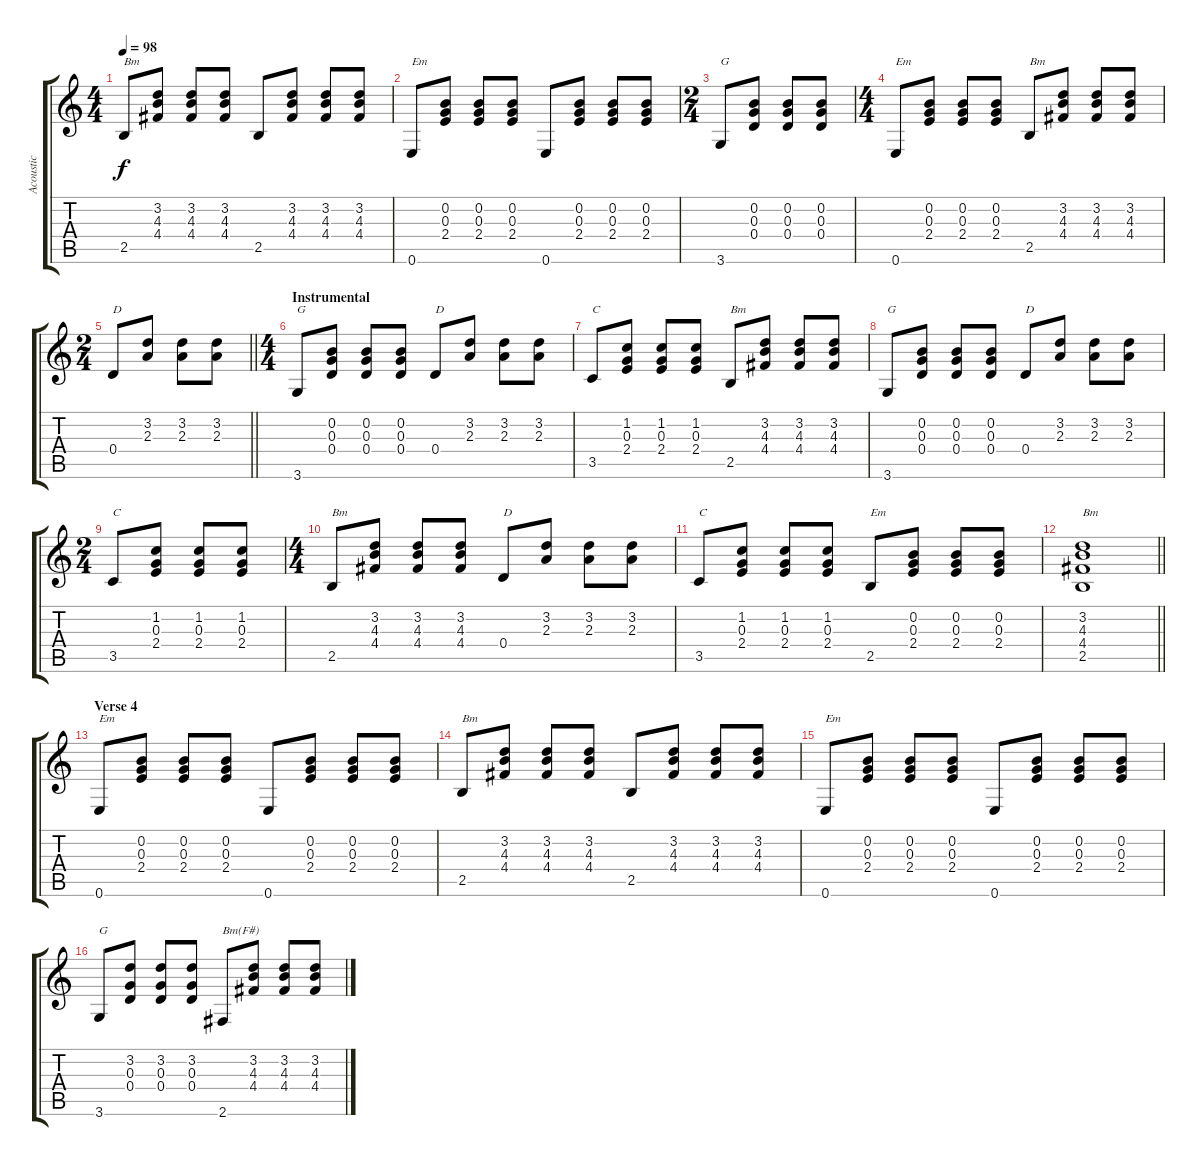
\track ("Acoustic" "Acoustic") {instrument acousticguitarsteel}
\staff {score tabs}
\tuning (E4 B3 G3 D3 A2 E2) {hide}
\ts (4 4)
\tempo 98
\clef g2
\ks c
2.5.8{txt "Bm" dy f} (3.2 4.3 4.4).8 (3.2 4.3 4.4).8 (3.2 4.3 4.4).8 2.5.8 (3.2 4.3 4.4).8 (3.2 4.3 4.4).8 (3.2 4.3 4.4).8 |
0.6.8{txt "Em"} (0.2 0.3 2.4).8 (0.2 0.3 2.4).8 (0.2 0.3 2.4).8 0.6.8 (0.2 0.3 2.4).8 (0.2 0.3 2.4).8 (0.2 0.3 2.4).8 |
\ts (2 4)
3.6.8{txt "G"} (0.2 0.3 0.4).8 (0.2 0.3 0.4).8 (0.2 0.3 0.4).8 |
\ts (4 4)
0.6.8{txt "Em"} (0.2 0.3 2.4).8 (0.2 0.3 2.4).8 (0.2 0.3 2.4).8 2.5.8{txt "Bm"} (3.2 4.3 4.4).8 (3.2 4.3 4.4).8 (3.2 4.3 4.4).8 |
\ts (2 4)
\barLineRight lightlight
0.4.8{txt "D"} (3.2 2.3).8 (3.2 2.3).8 (3.2 2.3).8 |
\ts (4 4)
\section ("" "Instrumental")
3.6.8{txt "G"} (0.2 0.3 0.4).8 (0.2 0.3 0.4).8 (0.2 0.3 0.4).8 0.4.8{txt "D"} (3.2 2.3).8 (3.2 2.3).8 (3.2 2.3).8 |
3.5.8{txt "C"} (1.2 0.3 2.4).8 (1.2 0.3 2.4).8 (1.2 0.3 2.4).8 2.5.8{txt "Bm"} (3.2 4.3 4.4).8 (3.2 4.3 4.4).8 (3.2 4.3 4.4).8 |
3.6.8{txt "G"} (0.2 0.3 0.4).8 (0.2 0.3 0.4).8 (0.2 0.3 0.4).8 0.4.8{txt "D"} (3.2 2.3).8 (3.2 2.3).8 (3.2 2.3).8 |
\ts (2 4)
3.5.8{txt "C"} (1.2 0.3 2.4).8 (1.2 0.3 2.4).8 (1.2 0.3 2.4).8 |
\ts (4 4)
2.5.8{txt "Bm"} (3.2 4.3 4.4).8 (3.2 4.3 4.4).8 (3.2 4.3 4.4).8 0.4.8{txt "D"} (3.2 2.3).8 (3.2 2.3).8 (3.2 2.3).8 |
3.5.8{txt "C"} (1.2 0.3 2.4).8 (1.2 0.3 2.4).8 (1.2 0.3 2.4).8 2.5.8{txt "Em"} (0.2 0.3 2.4).8 (0.2 0.3 2.4).8 (0.2 0.3 2.4).8 |
\barLineRight lightlight
(3.2 4.3 4.4 2.5).1{txt "Bm"} |
\section ("" "Verse 4")
0.6.8{txt "Em"} (0.2 0.3 2.4).8 (0.2 0.3 2.4).8 (0.2 0.3 2.4).8 0.6.8 (0.2 0.3 2.4).8 (0.2 0.3 2.4).8 (0.2 0.3 2.4).8 |
2.5.8{txt "Bm"} (3.2 4.3 4.4).8 (3.2 4.3 4.4).8 (3.2 4.3 4.4).8 2.5.8 (3.2 4.3 4.4).8 (3.2 4.3 4.4).8 (3.2 4.3 4.4).8 |
0.6.8{txt "Em"} (0.2 0.3 2.4).8 (0.2 0.3 2.4).8 (0.2 0.3 2.4).8 0.6.8 (0.2 0.3 2.4).8 (0.2 0.3 2.4).8 (0.2 0.3 2.4).8 |
3.6.8{txt "G"} (3.2 0.3 0.4).8 (3.2 0.3 0.4).8 (3.2 0.3 0.4).8 2.6.8{txt "Bm(F#)"} (3.2 4.3 4.4).8 (3.2 4.3 4.4).8 (3.2 4.3 4.4).8
